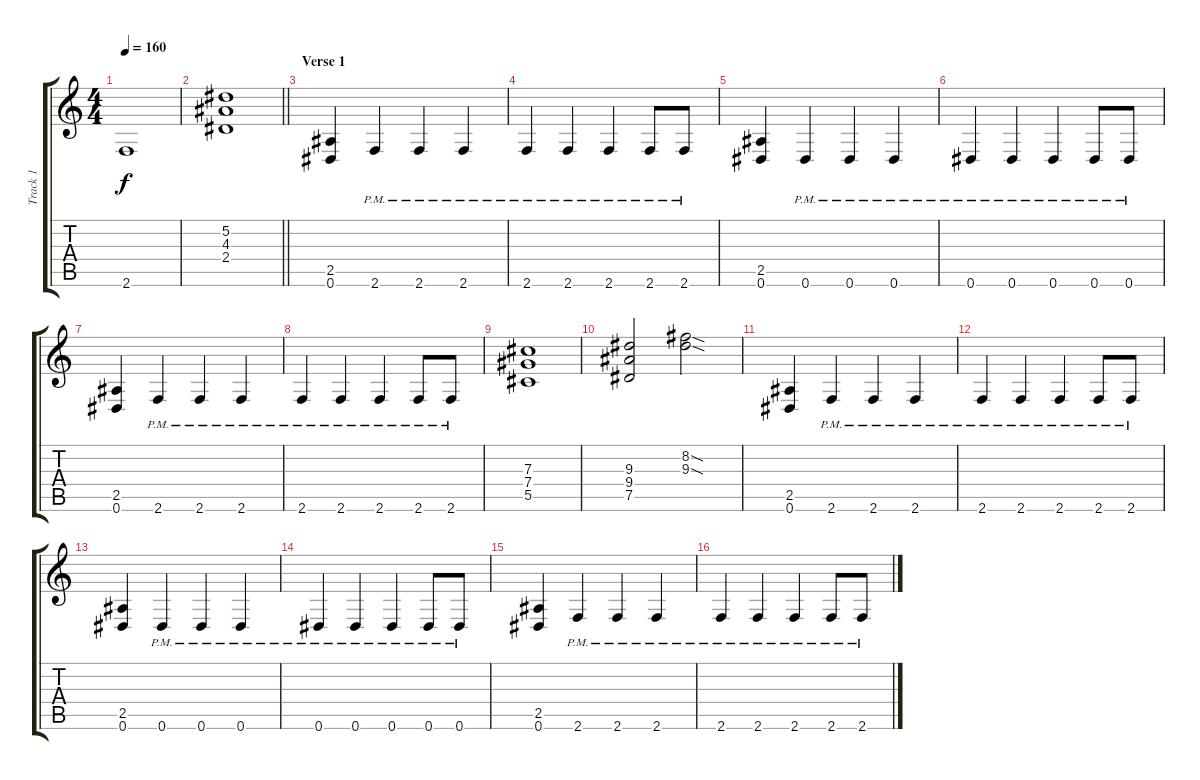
\track ("Track 1" "Track 1") {instrument distortionguitar}
\staff {score tabs}
\tuning (Eb4 Bb3 Gb3 Db3 Ab2 Eb2) {hide}
\ts (4 4)
\tempo 160
\clef g2
\ks c
2.6{t}.1{dy f} |
\barLineRight lightlight
(5.2 4.3 2.4).1 |
\section ("" "Verse 1")
(2.5 0.6).4 2.6{pm}.4 2.6{pm}.4 2.6{pm}.4 |
2.6{pm}.4 2.6{pm}.4 2.6{pm}.4 2.6{pm}.8 2.6{pm}.8 |
(2.5 0.6).4 0.6{pm}.4 0.6{pm}.4 0.6{pm}.4 |
0.6{pm}.4 0.6{pm}.4 0.6{pm}.4 0.6{pm}.8 0.6{pm}.8 |
(2.5 0.6).4 2.6{pm}.4 2.6{pm}.4 2.6{pm}.4 |
2.6{pm}.4 2.6{pm}.4 2.6{pm}.4 2.6{pm}.8 2.6{pm}.8 |
(7.3 7.4 5.5).1 |
(9.3 9.4 7.5).2 (8.2{sod} 9.3{sod}).2 |
(2.5 0.6).4 2.6{pm}.4 2.6{pm}.4 2.6{pm}.4 |
2.6{pm}.4 2.6{pm}.4 2.6{pm}.4 2.6{pm}.8 2.6{pm}.8 |
(2.5 0.6).4 0.6{pm}.4 0.6{pm}.4 0.6{pm}.4 |
0.6{pm}.4 0.6{pm}.4 0.6{pm}.4 0.6{pm}.8 0.6{pm}.8 |
(2.5 0.6).4 2.6{pm}.4 2.6{pm}.4 2.6{pm}.4 |
2.6{pm}.4 2.6{pm}.4 2.6{pm}.4 2.6{pm}.8 2.6{pm}.8
